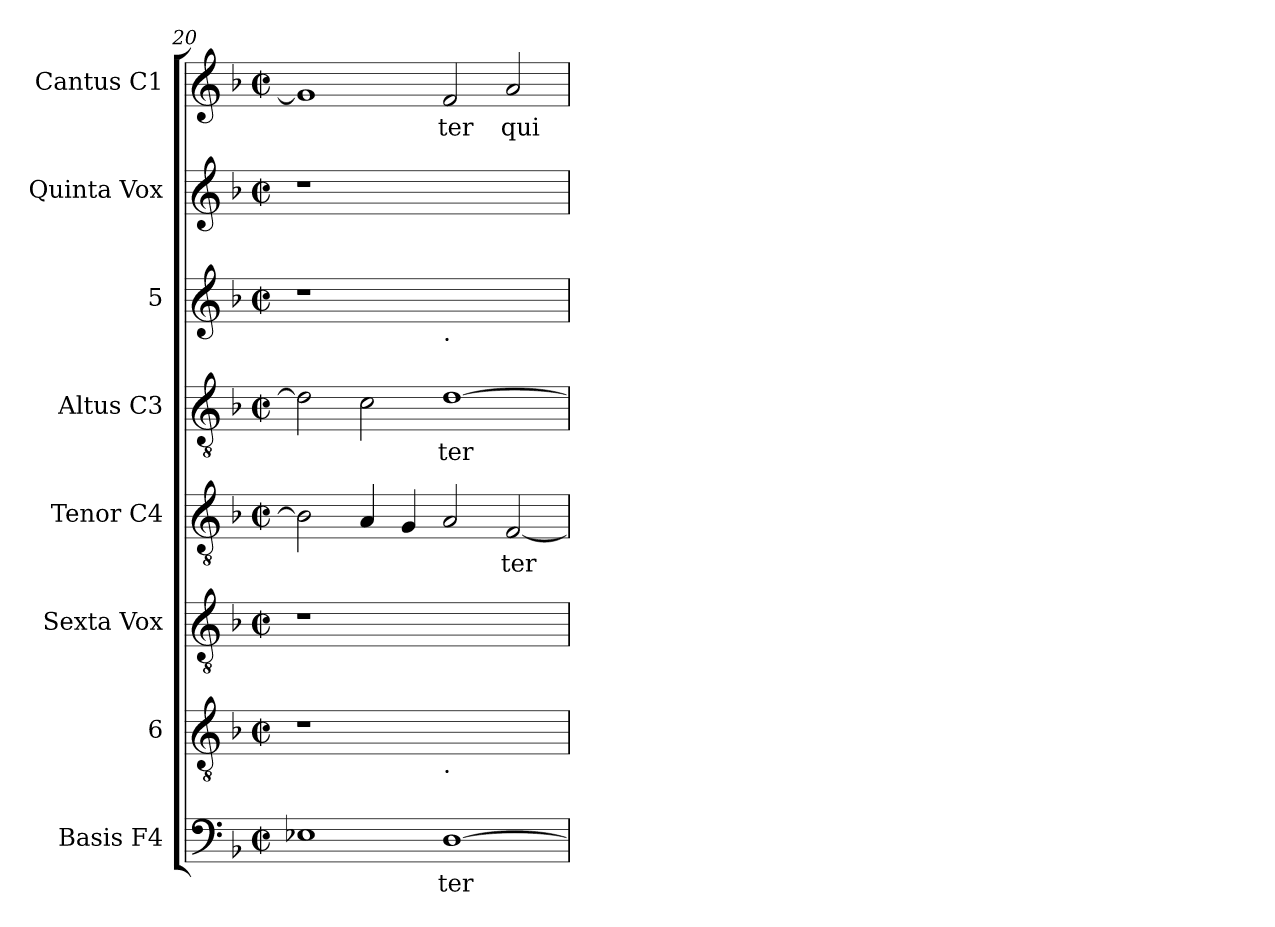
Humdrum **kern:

**kern	**text	**kern	**kern	**kern	**text	**kern	**text	**kern	**kern	**kern	**text
*part8	*part8	*part7	*part6	*part5	*part5	*part4	*part4	*part3	*part2	*part1	*part1
*staff8	*staff8	*staff7	*staff6	*staff5	*staff5	*staff4	*staff4	*staff3	*staff2	*staff1	*staff1
*I"Basis  F4	*	*I"6	*I"Sexta  Vox	*I"Tenor  C4	*	*I"Altus  C3	*	*I"5	*I"Quinta  Vox	*I"Cantus  C1	*
*I'B	*	*	*	*I'T	*	*I'A	*	*	*	*I'C	*
!!LO:LB:g=z
*clefF4	*	*clefGv2	*clefGv2	*clefGv2	*	*clefGv2	*	*clefG2	*clefG2	*clefG2	*
*k[b-]	*	*k[b-]	*k[b-]	*k[b-]	*	*k[b-]	*	*k[b-]	*k[b-]	*k[b-]	*
*F:	*	*F:	*F:	*F:	*	*F:	*	*F:	*F:	*F:	*
*M2/2	*	*M2/2	*M2/2	*M2/2	*	*M2/2	*	*M2/2	*M2/2	*M2/2	*
*met(c|)	*	*met(c|)	*met(c|)	*met(c|)	*	*met(c|)	*	*met(c|)	*met(c|)	*met(c|)	*
=20	=20	=20	=20	=20	=20	=20	=20	=20	=20	=20	=20
!	!LO:LY:b:cj	!	!	!	!LO:LY:b:cj	!	!LO:LY:b:cj	!	!	!	!LO:LY:b:cj
1E-X	--	1r	1r	2B-\]	--	2d\]	--	1r	1r	1g]	--
!	!	!	!	!	!LO:LY:b:cj	!	!LO:LY:b:cj	!	!	!	!
.	.	.	.	4A/	--	2c\	--	.	.	.	.
!	!	!	!	!	!LO:LY:b:cj	!	!	!	!	!	!
.	.	.	.	4G/	--	.	.	.	.	.	.
!	!	!	!	!	!	!	!	!LO:TX:b:t=.	!	!	!
!	!	!LO:TX:b:t=.	!	!	!	!	!	!	!	!	!
!	!LO:LY:b:cj	!	!	!	!LO:LY:b:cj	!	!LO:LY:b:cj	!	!	!	!LO:LY:b:cj
[>1D	-ter	1ryy	1ryy	2A/	--	[>1d	-ter	1ryy	1ryy	2f/	-ter
!	!	!	!	!	!LO:LY:b:cj	!	!	!	!	!	!LO:LY:b:cj
.	.	.	.	[<2F/	-ter	.	.	.	.	2a/	qui
=	=	=	=	=	=	=	=	=	=	=	=
*-	*-	*-	*-	*-	*-	*-	*-	*-	*-	*-	*-
